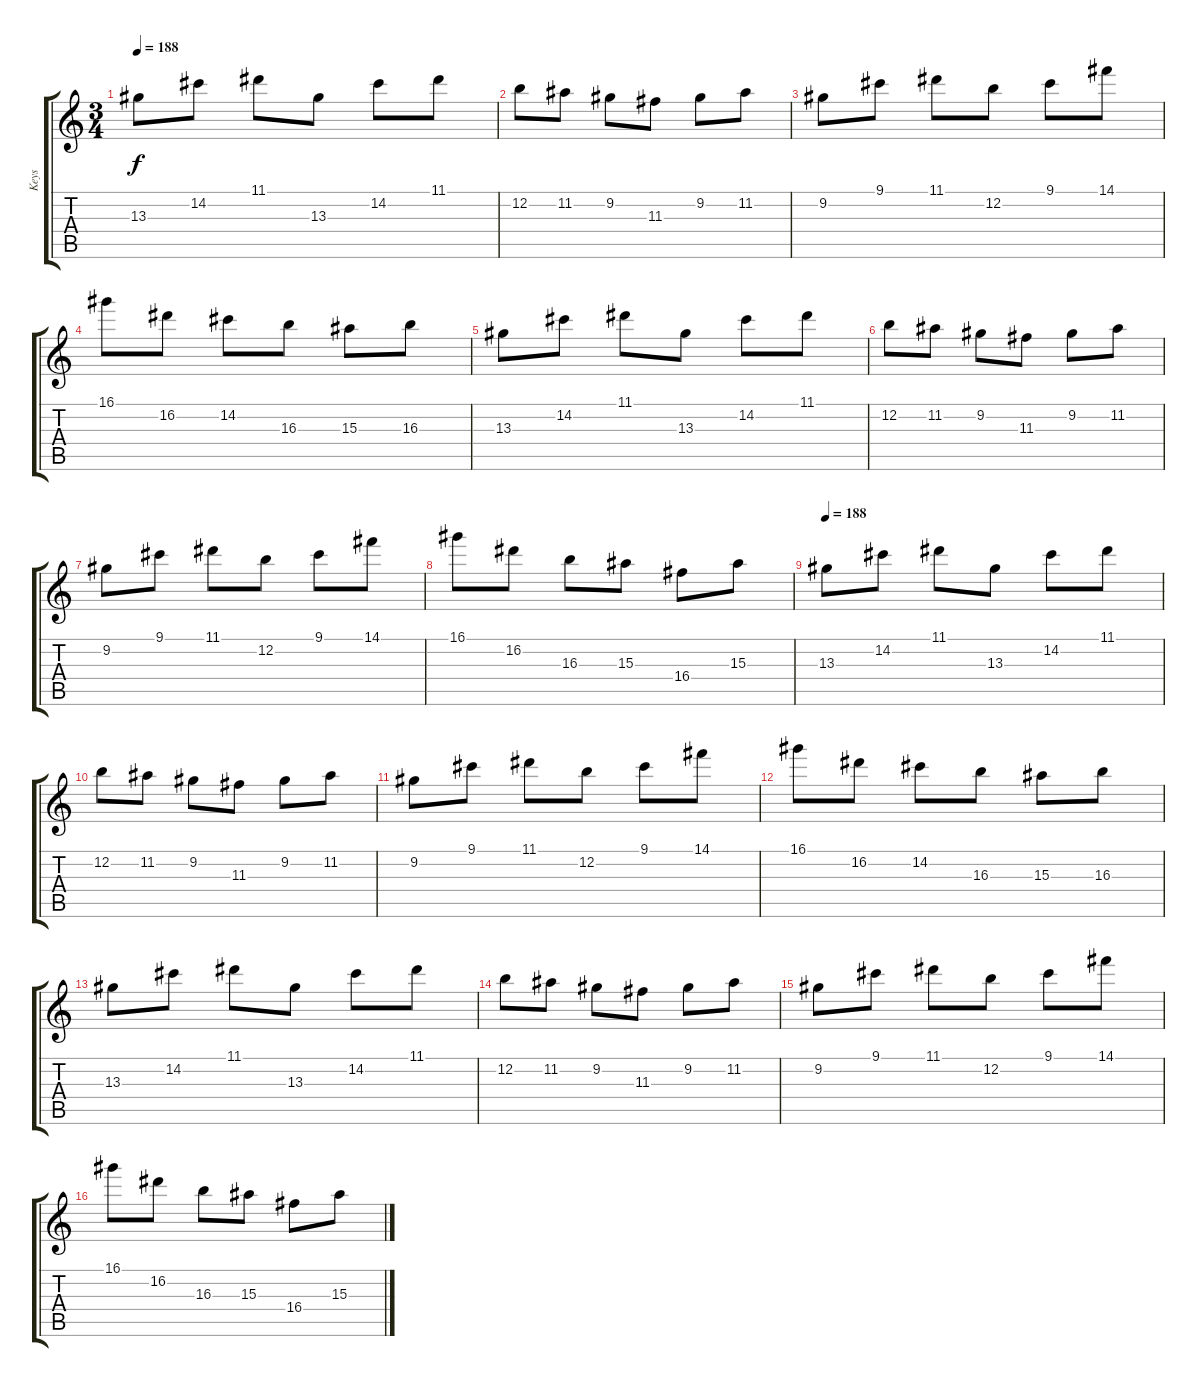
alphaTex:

\track ("Keys" "Keys") {instrument acousticguitarnylon}
\staff {score tabs}
\tuning (E4 B3 G3 D3 A2 E2) {hide}
\ts (3 4)
\tempo 188
\clef g2
\ks c
13.3.8{dy f} 14.2.8 11.1.8 13.3.8 14.2.8 11.1.8 |
12.2.8 11.2.8 9.2.8 11.3.8 9.2.8 11.2.8 |
9.2.8 9.1.8 11.1.8 12.2.8 9.1.8 14.1.8 |
16.1.8 16.2.8 14.2.8 16.3.8 15.3.8 16.3.8 |
13.3.8 14.2.8 11.1.8 13.3.8 14.2.8 11.1.8 |
12.2.8 11.2.8 9.2.8 11.3.8 9.2.8 11.2.8 |
9.2.8 9.1.8 11.1.8 12.2.8 9.1.8 14.1.8 |
16.1.8 16.2.8 16.3.8 15.3.8 16.4.8 15.3.8 |
\tempo 188
13.3.8 14.2.8 11.1.8 13.3.8 14.2.8 11.1.8 |
12.2.8 11.2.8 9.2.8 11.3.8 9.2.8 11.2.8 |
9.2.8 9.1.8 11.1.8 12.2.8 9.1.8 14.1.8 |
16.1.8 16.2.8 14.2.8 16.3.8 15.3.8 16.3.8 |
13.3.8 14.2.8 11.1.8 13.3.8 14.2.8 11.1.8 |
12.2.8 11.2.8 9.2.8 11.3.8 9.2.8 11.2.8 |
9.2.8 9.1.8 11.1.8 12.2.8 9.1.8 14.1.8 |
16.1.8 16.2.8 16.3.8 15.3.8 16.4.8 15.3.8
